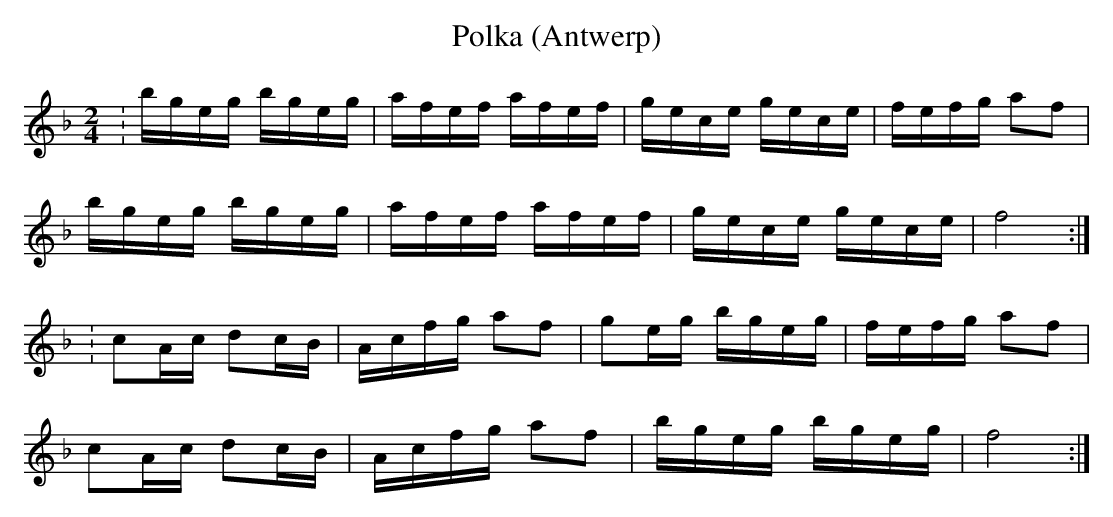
X:1
T:Polka (Antwerp)
L:1/16
M:2/4
K:Dm
:bgeg bgeg|afef afef|gece gece|fefg a2f2|
bgeg bgeg|afef afef|gece gece|f8:|
:c2Ac d2cB|Acfg a2f2|g2eg bgeg|fefg a2f2|
c2Ac d2cB|Acfg a2f2|bgeg bgeg|f8:|
